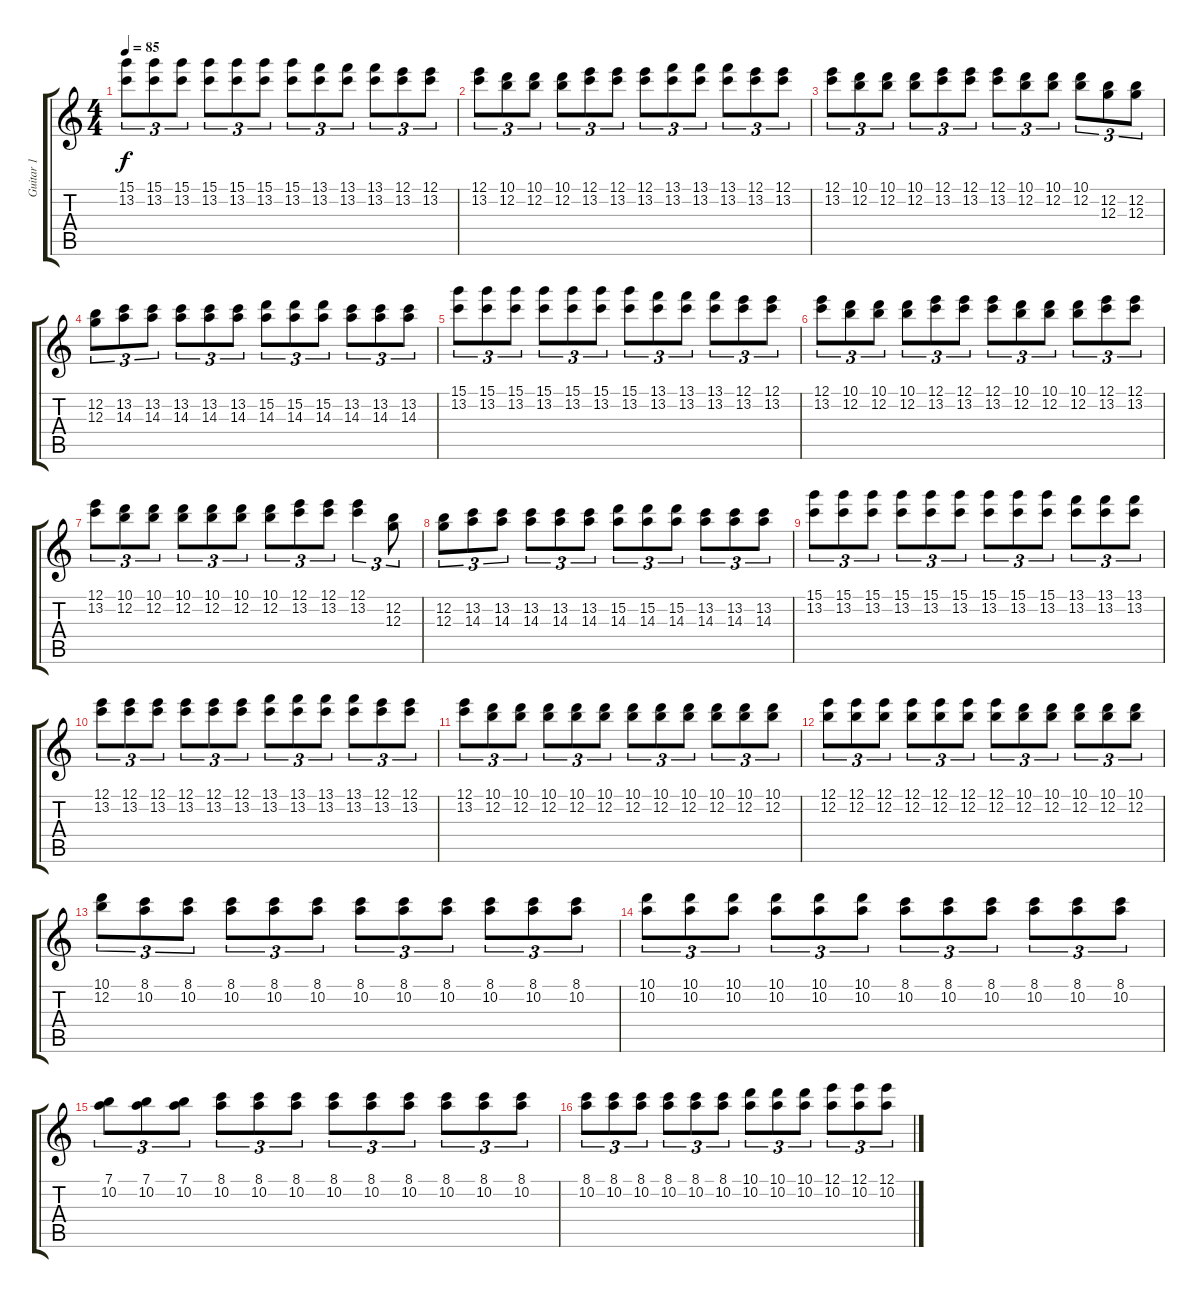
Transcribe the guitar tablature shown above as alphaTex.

\track ("Guitar 1" "Guitar 1") {instrument distortionguitar}
\staff {score tabs}
\tuning (E4 B3 G3 D3 A2 E2) {hide}
\ts (4 4)
\tempo 85
\clef g2
\ks c
(15.1 13.2).8{tu (3 2) dy f} (15.1 13.2).8{tu (3 2)} (15.1 13.2).8{tu (3 2)} (15.1 13.2).8{tu (3 2)} (15.1 13.2).8{tu (3 2)} (15.1 13.2).8{tu (3 2)} (15.1 13.2).8{tu (3 2)} (13.1 13.2).8{tu (3 2)} (13.1 13.2).8{tu (3 2)} (13.1 13.2).8{tu (3 2)} (12.1 13.2).8{tu (3 2)} (12.1 13.2).8{tu (3 2)} |
(12.1 13.2).8{tu (3 2)} (10.1 12.2).8{tu (3 2)} (10.1 12.2).8{tu (3 2)} (10.1 12.2).8{tu (3 2)} (12.1 13.2).8{tu (3 2)} (12.1 13.2).8{tu (3 2)} (12.1 13.2).8{tu (3 2)} (13.1 13.2).8{tu (3 2)} (13.1 13.2).8{tu (3 2)} (13.1 13.2).8{tu (3 2)} (12.1 13.2).8{tu (3 2)} (12.1 13.2).8{tu (3 2)} |
(12.1 13.2).8{tu (3 2)} (10.1 12.2).8{tu (3 2)} (10.1 12.2).8{tu (3 2)} (10.1 12.2).8{tu (3 2)} (12.1 13.2).8{tu (3 2)} (12.1 13.2).8{tu (3 2)} (12.1 13.2).8{tu (3 2)} (10.1 12.2).8{tu (3 2)} (10.1 12.2).8{tu (3 2)} (10.1 12.2).8{tu (3 2)} (12.2 12.3).8{tu (3 2)} (12.2 12.3).8{tu (3 2)} |
(12.2 12.3).8{tu (3 2)} (13.2 14.3).8{tu (3 2)} (13.2 14.3).8{tu (3 2)} (13.2 14.3).8{tu (3 2)} (13.2 14.3).8{tu (3 2)} (13.2 14.3).8{tu (3 2)} (15.2 14.3).8{tu (3 2)} (15.2 14.3).8{tu (3 2)} (15.2 14.3).8{tu (3 2)} (13.2 14.3).8{tu (3 2)} (13.2 14.3).8{tu (3 2)} (13.2 14.3).8{tu (3 2)} |
(15.1 13.2).8{tu (3 2)} (15.1 13.2).8{tu (3 2)} (15.1 13.2).8{tu (3 2)} (15.1 13.2).8{tu (3 2)} (15.1 13.2).8{tu (3 2)} (15.1 13.2).8{tu (3 2)} (15.1 13.2).8{tu (3 2)} (13.1 13.2).8{tu (3 2)} (13.1 13.2).8{tu (3 2)} (13.1 13.2).8{tu (3 2)} (12.1 13.2).8{tu (3 2)} (12.1 13.2).8{tu (3 2)} |
(12.1 13.2).8{tu (3 2)} (10.1 12.2).8{tu (3 2)} (10.1 12.2).8{tu (3 2)} (10.1 12.2).8{tu (3 2)} (12.1 13.2).8{tu (3 2)} (12.1 13.2).8{tu (3 2)} (12.1 13.2).8{tu (3 2)} (10.1 12.2).8{tu (3 2)} (10.1 12.2).8{tu (3 2)} (10.1 12.2).8{tu (3 2)} (12.1 13.2).8{tu (3 2)} (12.1 13.2).8{tu (3 2)} |
(12.1 13.2).8{tu (3 2)} (10.1 12.2).8{tu (3 2)} (10.1 12.2).8{tu (3 2)} (10.1 12.2).8{tu (3 2)} (10.1 12.2).8{tu (3 2)} (10.1 12.2).8{tu (3 2)} (10.1 12.2).8{tu (3 2)} (12.1 13.2).8{tu (3 2)} (12.1 13.2).8{tu (3 2)} (12.1 13.2).4{tu (3 2)} (12.2 12.3).8{tu (3 2)} |
(12.2 12.3).8{tu (3 2)} (13.2 14.3).8{tu (3 2)} (13.2 14.3).8{tu (3 2)} (13.2 14.3).8{tu (3 2)} (13.2 14.3).8{tu (3 2)} (13.2 14.3).8{tu (3 2)} (15.2 14.3).8{tu (3 2)} (15.2 14.3).8{tu (3 2)} (15.2 14.3).8{tu (3 2)} (13.2 14.3).8{tu (3 2)} (13.2 14.3).8{tu (3 2)} (13.2 14.3).8{tu (3 2)} |
(15.1 13.2).8{tu (3 2)} (15.1 13.2).8{tu (3 2)} (15.1 13.2).8{tu (3 2)} (15.1 13.2).8{tu (3 2)} (15.1 13.2).8{tu (3 2)} (15.1 13.2).8{tu (3 2)} (15.1 13.2).8{tu (3 2)} (15.1 13.2).8{tu (3 2)} (15.1 13.2).8{tu (3 2)} (13.1 13.2).8{tu (3 2)} (13.1 13.2).8{tu (3 2)} (13.1 13.2).8{tu (3 2)} |
(12.1 13.2).8{tu (3 2)} (12.1 13.2).8{tu (3 2)} (12.1 13.2).8{tu (3 2)} (12.1 13.2).8{tu (3 2)} (12.1 13.2).8{tu (3 2)} (12.1 13.2).8{tu (3 2)} (13.1 13.2).8{tu (3 2)} (13.1 13.2).8{tu (3 2)} (13.1 13.2).8{tu (3 2)} (13.1 13.2).8{tu (3 2)} (12.1 13.2).8{tu (3 2)} (12.1 13.2).8{tu (3 2)} |
(12.1 13.2).8{tu (3 2)} (10.1 12.2).8{tu (3 2)} (10.1 12.2).8{tu (3 2)} (10.1 12.2).8{tu (3 2)} (10.1 12.2).8{tu (3 2)} (10.1 12.2).8{tu (3 2)} (10.1 12.2).8{tu (3 2)} (10.1 12.2).8{tu (3 2)} (10.1 12.2).8{tu (3 2)} (10.1 12.2).8{tu (3 2)} (10.1 12.2).8{tu (3 2)} (10.1 12.2).8{tu (3 2)} |
(12.1 12.2).8{tu (3 2)} (12.1 12.2).8{tu (3 2)} (12.1 12.2).8{tu (3 2)} (12.1 12.2).8{tu (3 2)} (12.1 12.2).8{tu (3 2)} (12.1 12.2).8{tu (3 2)} (12.1 12.2).8{tu (3 2)} (10.1 12.2).8{tu (3 2)} (10.1 12.2).8{tu (3 2)} (10.1 12.2).8{tu (3 2)} (10.1 12.2).8{tu (3 2)} (10.1 12.2).8{tu (3 2)} |
(10.1 12.2).8{tu (3 2)} (8.1 10.2).8{tu (3 2)} (8.1 10.2).8{tu (3 2)} (8.1 10.2).8{tu (3 2)} (8.1 10.2).8{tu (3 2)} (8.1 10.2).8{tu (3 2)} (8.1 10.2).8{tu (3 2)} (8.1 10.2).8{tu (3 2)} (8.1 10.2).8{tu (3 2)} (8.1 10.2).8{tu (3 2)} (8.1 10.2).8{tu (3 2)} (8.1 10.2).8{tu (3 2)} |
(10.1 10.2).8{tu (3 2)} (10.1 10.2).8{tu (3 2)} (10.1 10.2).8{tu (3 2)} (10.1 10.2).8{tu (3 2)} (10.1 10.2).8{tu (3 2)} (10.1 10.2).8{tu (3 2)} (8.1 10.2).8{tu (3 2)} (8.1 10.2).8{tu (3 2)} (8.1 10.2).8{tu (3 2)} (8.1 10.2).8{tu (3 2)} (8.1 10.2).8{tu (3 2)} (8.1 10.2).8{tu (3 2)} |
(7.1 10.2).8{tu (3 2)} (7.1 10.2).8{tu (3 2)} (7.1 10.2).8{tu (3 2)} (8.1 10.2).8{tu (3 2)} (8.1 10.2).8{tu (3 2)} (8.1 10.2).8{tu (3 2)} (8.1 10.2).8{tu (3 2)} (8.1 10.2).8{tu (3 2)} (8.1 10.2).8{tu (3 2)} (8.1 10.2).8{tu (3 2)} (8.1 10.2).8{tu (3 2)} (8.1 10.2).8{tu (3 2)} |
(8.1 10.2).8{tu (3 2)} (8.1 10.2).8{tu (3 2)} (8.1 10.2).8{tu (3 2)} (8.1 10.2).8{tu (3 2)} (8.1 10.2).8{tu (3 2)} (8.1 10.2).8{tu (3 2)} (10.1 10.2).8{tu (3 2)} (10.1 10.2).8{tu (3 2)} (10.1 10.2).8{tu (3 2)} (12.1 10.2).8{tu (3 2)} (12.1 10.2).8{tu (3 2)} (12.1 10.2).8{tu (3 2)}
